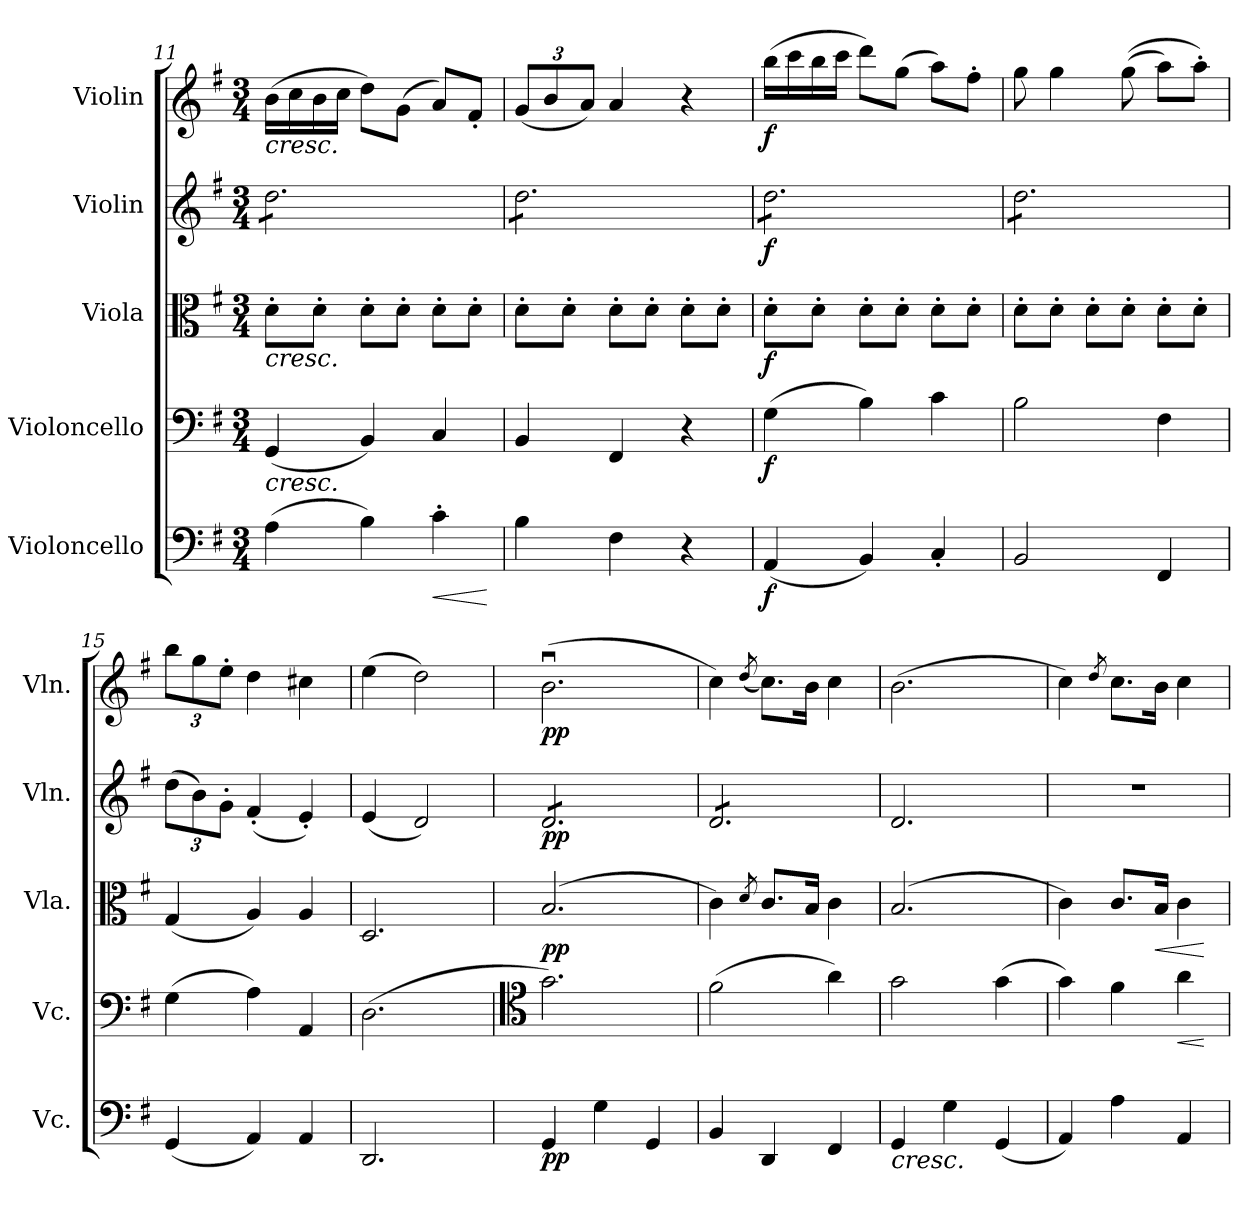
**kern	**dynam	**kern	**dynam	**kern	**dynam	**kern	**dynam	**kern	**dynam
*part5	*part5	*part4	*part4	*part3	*part3	*part2	*part2	*part1	*part1
*staff5	*staff5	*staff4	*staff4	*staff3	*staff3	*staff2	*staff2	*staff1	*staff1
*I"Violoncello	*	*I"Violoncello	*	*I"Viola	*	*I"Violin	*	*I"Violin	*
*I'Vc.	*	*I'Vc.	*	*I'Vla.	*	*I'Vln.	*	*I'Vln.	*
*clefF4	*	*clefF4	*	*clefC3	*	*clefG2	*	*clefG2	*
*k[f#]	*	*k[f#]	*	*k[f#]	*	*k[f#]	*	*k[f#]	*
*M3/4	*	*M3/4	*	*M3/4	*	*M3/4	*	*M3/4	*
=11	=11	=11	=11	=11	=11	=11	=11	=11	=11
!	!	!	!	!	!	!	!	!LO:TX:b:i:t=cresc.	!
!	!	!	!	!	!	!LO:TX:b:i:t=cresc.	!	!	!
!	!	!	!	!LO:TX:b:i:t=cresc.	!	!	!	!	!
!	!	!LO:TX:b:i:t=cresc.	!	!	!	!	!	!	!
*	*	*	*	*	*	*tremolo	*	*	*
(>4A\	.	(<4GG/	.	8d'\L	.	8dd\L	.	(>16b\LL	.
.	.	.	.	.	.	.	.	16cc\	.
.	.	.	.	8d'\J	.	8dd\	.	16b\	.
.	.	.	.	.	.	.	.	16cc\JJ	.
4B\)	.	4BB/)	.	8d'\L	.	8dd\	.	8dd\L)	.
.	.	.	.	8d'\J	.	8dd\	.	(>8g\J	.
!	!LO:HP:b	!	!	!	!	!	!	!	!
4c'\	<	4C/	.	8d'\L	.	8dd\	.	8a/L)	.
.	.	.	.	8d'\J	.	8dd\J	.	8f#'/J	.
.	[	.	.	.	.	.	.	.	.
=12	=12	=12	=12	=12	=12	=12	=12	=12	=12
*	*	*	*	*	*	*	*	*Xbrackettup	*
4B\	.	4BB/	.	8d'\L	.	8dd\L	.	(<12g/L	.
.	.	.	.	.	.	.	.	12b/	.
.	.	.	.	8d'\J	.	8dd\	.	.	.
.	.	.	.	.	.	.	.	12a/J)	.
4F#\	.	4FF#/	.	8d'\L	.	8dd\	.	4a/	.
.	.	.	.	8d'\J	.	8dd\	.	.	.
4r	.	4r	.	8d'\L	.	8dd\	.	4r	.
.	.	.	.	8d'\J	.	8dd\J	.	.	.
=13	=13	=13	=13	=13	=13	=13	=13	=13	=13
!	!LO:DY:b	!	!LO:DY:b	!	!LO:DY:b	!	!LO:DY:b	!	!LO:DY:b
(<4AA/	f	(>4G\	f	8d'\L	f	8dd\L	f	(>16bb\LL	f
.	.	.	.	.	.	.	.	16ccc\	.
.	.	.	.	8d'\J	.	8dd\	.	16bb\	.
.	.	.	.	.	.	.	.	16ccc\JJ	.
4BB/)	.	4B\)	.	8d'\L	.	8dd\	.	8ddd\L)	.
.	.	.	.	8d'\J	.	8dd\	.	(>8gg\J	.
4C'/	.	4c\	.	8d'\L	.	8dd\	.	8aa\L)	.
.	.	.	.	8d'\J	.	8dd\J	.	8ff#'\J	.
!!LO:PB:g=z
=14	=14	=14	=14	=14	=14	=14	=14	=14	=14
2BB/	.	2B\	.	8d'\L	.	8dd\L	.	8gg\	.
.	.	.	.	8d'\J	.	8dd\	.	4gg\	.
.	.	.	.	8d'\L	.	8dd\	.	.	.
.	.	.	.	8d'\J	.	8dd\	.	(>(>8gg\	.
4FF#/	.	4F#\	.	8d'\L	.	8dd\	.	8aa\L)	.
.	.	.	.	8d'\J	.	8dd\J	.	8aa'\J)	.
*	*	*	*	*	*	*Xtremolo	*	*	*
=15	=15	=15	=15	=15	=15	=15	=15	=15	=15
*	*	*	*	*	*	*Xbrackettup	*	*	*
(<4GG/	.	(>4G\	.	(<4G/	.	(>12dd\L	.	12bb\L	.
.	.	.	.	.	.	12b\)	.	12gg\	.
.	.	.	.	.	.	12g'\J	.	12ee'\J	.
4AA/)	.	4A\)	.	4A/)	.	(<4f#'/	.	4dd\	.
4AA/	.	4AA/	.	4A/	.	4e'/)	.	4cc#X\	.
=16	=16	=16	=16	=16	=16	=16	=16	=16	=16
2.DD/	.	(>2.D\	.	2.D/	.	(<4e/	.	(>4ee\	.
.	.	.	.	.	.	2d/)	.	2dd\)	.
=17	=17	=17	=17	=17	=17	=17	=17	=17	=17
*	*	*clefC4	*	*	*	*	*	*	*
!	!LO:DY:b	!	!	!	!LO:DY:b	!	!LO:DY:b	!	!LO:DY:b
*	*	*	*	*	*	*tremolo	*	*	*
4GG/	pp	2.g\)	.	(<2.B/	pp	8d/L	pp	(>2.bu\	pp
.	.	.	.	.	.	8d/	.	.	.
4G\	.	.	.	.	.	8d/	.	.	.
.	.	.	.	.	.	8d/	.	.	.
4GG/	.	.	.	.	.	8d/	.	.	.
.	.	.	.	.	.	8d/J	.	.	.
=18	=18	=18	=18	=18	=18	=18	=18	=18	=18
4BB/	.	(>2f#\	.	4c\)	.	8d/L	.	4cc\)	.
.	.	.	.	.	.	8d/	.	.	.
.	.	.	.	8qd/	.	.	.	(<8qdd/	.
4DD/	.	.	.	8.c/L	.	8d/	.	8.cc\L)	.
.	.	.	.	.	.	8d/	.	.	.
.	.	.	.	16B/Jk	.	.	.	16b\Jk	.
4FF#/	.	4a\)	.	4c\	.	8d/	.	4cc\	.
.	.	.	.	.	.	8d/J	.	.	.
*	*	*	*	*	*	*Xtremolo	*	*	*
=19	=19	=19	=19	=19	=19	=19	=19	=19	=19
!LO:TX:b:i:t=cresc.	!	!	!	!	!	!	!	!	!
4GG/	.	2g\	.	(<2.B/	.	2.d/	.	(>2.b\	.
4G\	.	.	.	.	.	.	.	.	.
(<4GG/	.	(>4g\	.	.	.	.	.	.	.
=20	=20	=20	=20	=20	=20	=20	=20	=20	=20
4AA/)	.	4g\)	.	4c\)	.	2.r	.	4cc\)	.
.	.	.	.	.	.	.	.	8qdd/	.
4A\	.	4f#\	.	8.c/L	.	.	.	8.cc\L	.
!	!	!	!	!	!LO:HP:b	!	!	!	!
.	.	.	.	16B/Jk	<	.	.	16b\Jk	.
!	!	!	!LO:HP:b	!	!	!	!	!	!
4AA/	.	4a\	<	4c\	.	.	.	4cc\	.
.	.	.	[	.	[	.	.	.	.
=	=	=	=	=	=	=	=	=	=
*-	*-	*-	*-	*-	*-	*-	*-	*-	*-
